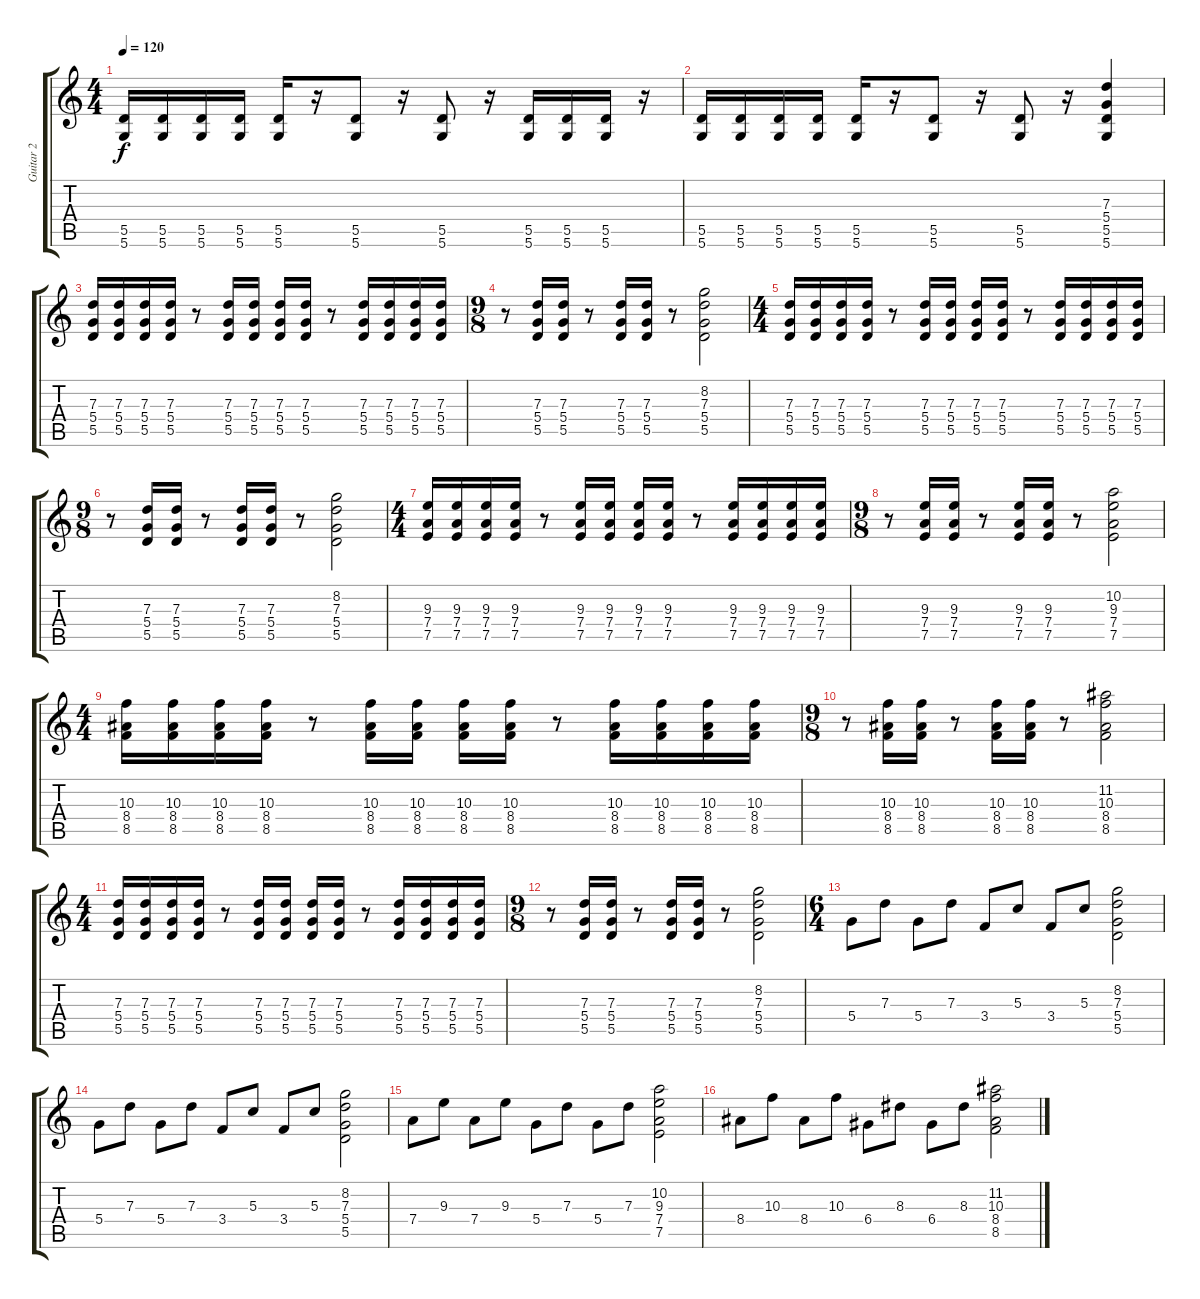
\track ("Guitar 2" "Guitar 2") {instrument distortionguitar}
\staff {score tabs}
\tuning (E4 B3 G3 D3 A2 D2) {hide}
\ts (4 4)
\tempo 120
\clef g2
\ks c
(5.5 5.6).16{dy f} (5.5 5.6).16 (5.5 5.6).16 (5.5 5.6).16 (5.5 5.6).16 r.16 (5.5 5.6).8 r.16 (5.5 5.6).8 r.16 (5.5 5.6).16 (5.5 5.6).16 (5.5 5.6).16 r.16 |
(5.5 5.6).16 (5.5 5.6).16 (5.5 5.6).16 (5.5 5.6).16 (5.5 5.6).16 r.16 (5.5 5.6).8 r.16 (5.5 5.6).8 r.16 (7.3 5.4 5.5 5.6).4 |
(7.3 5.4 5.5).16 (7.3 5.4 5.5).16 (7.3 5.4 5.5).16 (7.3 5.4 5.5).16 r.8 (7.3 5.4 5.5).16 (7.3 5.4 5.5).16 (7.3 5.4 5.5).16 (7.3 5.4 5.5).16 r.8 (7.3 5.4 5.5).16 (7.3 5.4 5.5).16 (7.3 5.4 5.5).16 (7.3 5.4 5.5).16 |
\ts (9 8)
r.8 (7.3 5.4 5.5).16 (7.3 5.4 5.5).16 r.8 (7.3 5.4 5.5).16 (7.3 5.4 5.5).16 r.8 (8.2 7.3 5.4 5.5).2 |
\ts (4 4)
(7.3 5.4 5.5).16 (7.3 5.4 5.5).16 (7.3 5.4 5.5).16 (7.3 5.4 5.5).16 r.8 (7.3 5.4 5.5).16 (7.3 5.4 5.5).16 (7.3 5.4 5.5).16 (7.3 5.4 5.5).16 r.8 (7.3 5.4 5.5).16 (7.3 5.4 5.5).16 (7.3 5.4 5.5).16 (7.3 5.4 5.5).16 |
\ts (9 8)
r.8 (7.3 5.4 5.5).16 (7.3 5.4 5.5).16 r.8 (7.3 5.4 5.5).16 (7.3 5.4 5.5).16 r.8 (8.2 7.3 5.4 5.5).2 |
\ts (4 4)
(9.3 7.4 7.5).16 (9.3 7.4 7.5).16 (9.3 7.4 7.5).16 (9.3 7.4 7.5).16 r.8 (9.3 7.4 7.5).16 (9.3 7.4 7.5).16 (9.3 7.4 7.5).16 (9.3 7.4 7.5).16 r.8 (9.3 7.4 7.5).16 (9.3 7.4 7.5).16 (9.3 7.4 7.5).16 (9.3 7.4 7.5).16 |
\ts (9 8)
r.8 (9.3 7.4 7.5).16 (9.3 7.4 7.5).16 r.8 (9.3 7.4 7.5).16 (9.3 7.4 7.5).16 r.8 (10.2 9.3 7.4 7.5).2 |
\ts (4 4)
(10.3 8.4 8.5).16 (10.3 8.4 8.5).16 (10.3 8.4 8.5).16 (10.3 8.4 8.5).16 r.8 (10.3 8.4 8.5).16 (10.3 8.4 8.5).16 (10.3 8.4 8.5).16 (10.3 8.4 8.5).16 r.8 (10.3 8.4 8.5).16 (10.3 8.4 8.5).16 (10.3 8.4 8.5).16 (10.3 8.4 8.5).16 |
\ts (9 8)
r.8 (10.3 8.4 8.5).16 (10.3 8.4 8.5).16 r.8 (10.3 8.4 8.5).16 (10.3 8.4 8.5).16 r.8 (11.2 10.3 8.4 8.5).2 |
\ts (4 4)
(7.3 5.4 5.5).16 (7.3 5.4 5.5).16 (7.3 5.4 5.5).16 (7.3 5.4 5.5).16 r.8 (7.3 5.4 5.5).16 (7.3 5.4 5.5).16 (7.3 5.4 5.5).16 (7.3 5.4 5.5).16 r.8 (7.3 5.4 5.5).16 (7.3 5.4 5.5).16 (7.3 5.4 5.5).16 (7.3 5.4 5.5).16 |
\ts (9 8)
r.8 (7.3 5.4 5.5).16 (7.3 5.4 5.5).16 r.8 (7.3 5.4 5.5).16 (7.3 5.4 5.5).16 r.8 (8.2 7.3 5.4 5.5).2 |
\ts (6 4)
5.4.8 7.3.8 5.4.8 7.3.8 3.4.8 5.3.8 3.4.8 5.3.8 (8.2 7.3 5.4 5.5).2 |
5.4.8 7.3.8 5.4.8 7.3.8 3.4.8 5.3.8 3.4.8 5.3.8 (8.2 7.3 5.4 5.5).2 |
7.4.8 9.3.8 7.4.8 9.3.8 5.4.8 7.3.8 5.4.8 7.3.8 (10.2 9.3 7.4 7.5).2 |
8.4.8 10.3.8 8.4.8 10.3.8 6.4.8 8.3.8 6.4.8 8.3.8 (11.2 10.3 8.4 8.5).2
